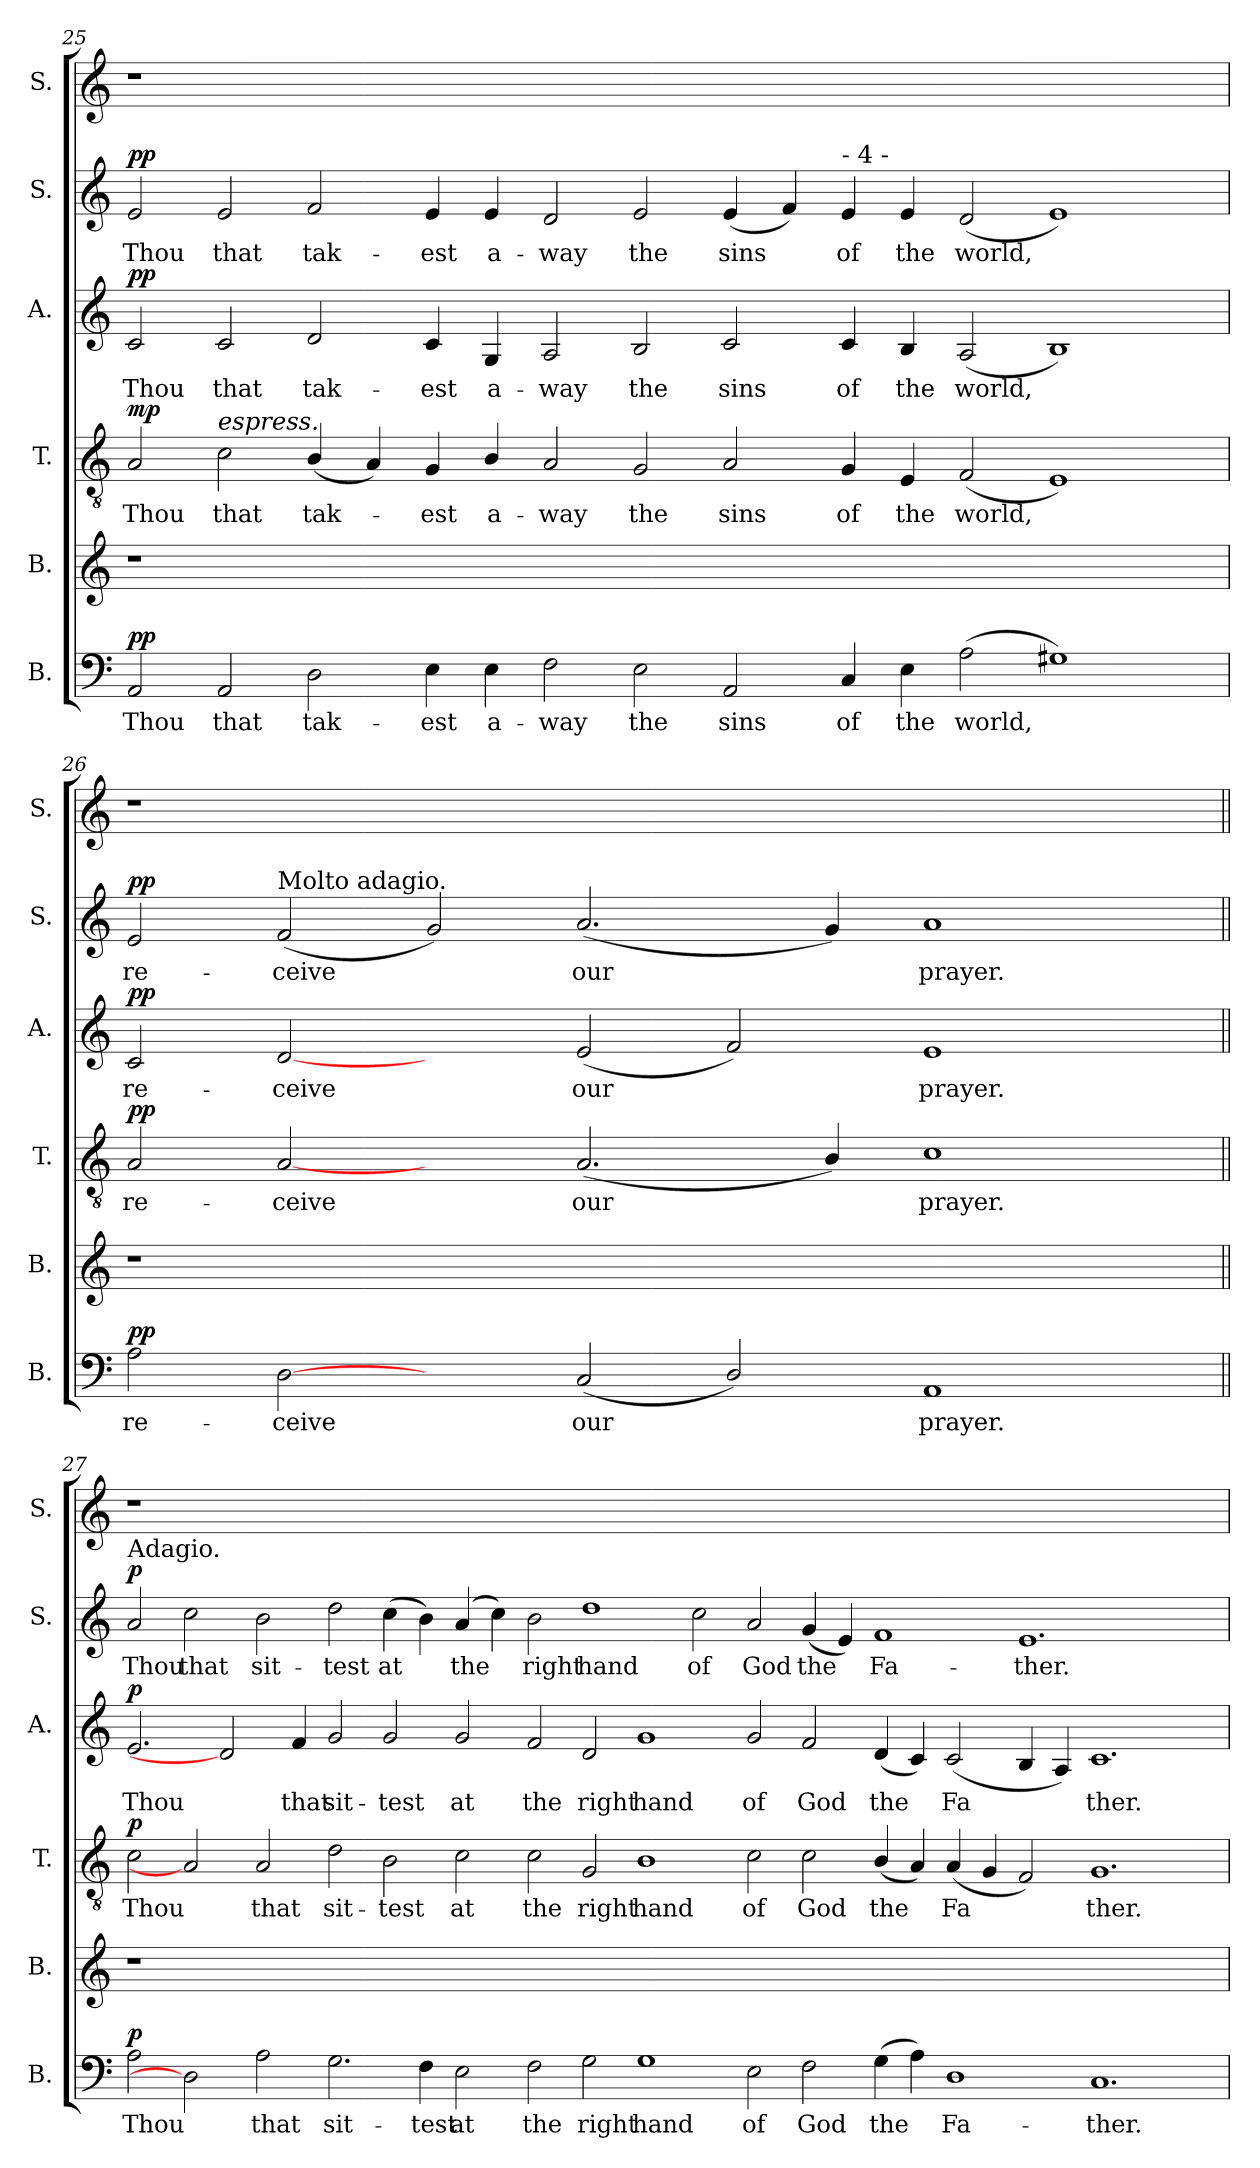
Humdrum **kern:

**kern	**text	**dynam	**kern	**kern	**text	**dynam	**kern	**text	**dynam	**kern	**text	**dynam	**kern
*part6	*part6	*part6	*part5	*part4	*part4	*part4	*part3	*part3	*part3	*part2	*part2	*part2	*part1
*staff6	*staff6	*staff6	*staff5	*staff4	*staff4	*staff4	*staff3	*staff3	*staff3	*staff2	*staff2	*staff2	*staff1
*I"B.	*	*	*I"B.	*I"T.	*	*	*I"A.	*	*	*I"S.	*	*	*I"S.
*I'B.	*	*	*I'B.	*I'T.	*	*	*I'A.	*	*	*I'S.	*	*	*I'S.
!!LO:PB:g=z
*clefF4	*	*	*clefG2	*clefGv2	*	*	*clefG2	*	*	*clefG2	*	*	*clefG2
*k[]	*	*	*k[]	*k[]	*	*	*k[]	*	*	*k[]	*	*	*k[]
=25	=25	=25	=25	=25	=25	=25	=25	=25	=25	=25	=25	=25	=25
!	!LO:LY:b	!LO:DY:b	!	!	!LO:LY:b	!LO:DY:b	!	!LO:LY:b	!LO:DY:b	!	!LO:LY:b	!LO:DY:b	!
2AA/	Thou	pp	1r	2A/	Thou	mp	2c/	Thou	pp	2e/	Thou	pp	1r
!	!	!	!	!LO:TX:a:i:t=espress.	!	!	!	!	!	!	!	!	!
!	!LO:LY:b	!	!	!	!LO:LY:b	!	!	!LO:LY:b	!	!	!LO:LY:b	!	!
2AA/	that	.	.	2c\	that	.	2c/	that	.	2e/	that	.	.
!	!LO:LY:b	!	!	!	!LO:LY:b	!	!	!LO:LY:b	!	!	!LO:LY:b	!	!
2D\	tak-	.	00ryy	(<4B/	tak-	.	2d/	tak-	.	2f/	tak-	.	00ryy
.	.	.	.	4A/)	.	.	.	.	.	.	.	.	.
!	!LO:LY:b	!	!	!	!LO:LY:b	!	!	!LO:LY:b	!	!	!LO:LY:b	!	!
4E\	-est	.	.	4G/	-est	.	4c/	-est	.	4e/	-est	.	.
!	!LO:LY:b	!	!	!	!LO:LY:b	!	!	!LO:LY:b	!	!	!LO:LY:b	!	!
4E\	a-	.	.	4B/	a-	.	4G/	a-	.	4e/	a-	.	.
!	!LO:LY:b	!	!	!	!LO:LY:b	!	!	!LO:LY:b	!	!	!LO:LY:b	!	!
2F\	-way	.	.	2A/	-way	.	2A/	-way	.	2d/	-way	.	.
!	!LO:LY:b	!	!	!	!LO:LY:b	!	!	!LO:LY:b	!	!	!LO:LY:b	!	!
2E\	the	.	.	2G/	the	.	2B/	the	.	2e/	the	.	.
!	!LO:LY:b	!	!	!	!LO:LY:b	!	!	!LO:LY:b	!	!	!LO:LY:b	!	!
2AA/	sins	.	.	2A/	sins	.	2c/	sins	.	(<4e/	sins	.	.
.	.	.	.	.	.	.	.	.	.	4f/)	.	.	.
!	!	!	!	!	!	!	!	!	!	!LO:TX:a:t=- 4 -	!	!	!
!	!LO:LY:b	!	!	!	!LO:LY:b	!	!	!LO:LY:b	!	!	!LO:LY:b	!	!
4C/	of	.	.	4G/	of	.	4c/	of	.	4e/	of	.	.
!	!LO:LY:b	!	!	!	!LO:LY:b	!	!	!LO:LY:b	!	!	!LO:LY:b	!	!
4E\	the	.	.	4E/	the	.	4B/	the	.	4e/	the	.	.
!	!LO:LY:b	!	!	!	!LO:LY:b	!	!	!LO:LY:b	!	!	!LO:LY:b	!	!
(>2A\	world,	.	.	(<2F/	world,	.	(<2A/	world,	.	(<2d/	world,	.	.
1G#X)	.	.	.	1E)	.	.	1B)	.	.	1e)	.	.	.
.	.	.	2ryy	.	.	.	.	.	.	.	.	.	2ryy
!!LO:PB:g=z
=26	=26	=26	=26	=26	=26	=26	=26	=26	=26	=26	=26	=26	=26
!	!LO:LY:b	!LO:DY:b	!	!	!LO:LY:b	!LO:DY:b	!	!LO:LY:b	!LO:DY:b	!	!LO:LY:b	!LO:DY:b	!
2A\	re-	pp	1r	2A/	re-	pp	2c/	re-	pp	2e/	re-	pp	1r
!	!	!	!	!	!	!	!	!	!	!LO:TX:a:t=Molto adagio.	!	!	!
!	!LO:LY:b	!	!	!	!LO:LY:b	!	!	!LO:LY:b	!	!	!LO:LY:b	!	!
[2D	-ceive	.	.	[2A	-ceive	.	[2d	-ceive	.	(<2f/	-ceive	.	.
2ryy	.	.	0ryy	2ryy	.	.	2ryy	.	.	2g/)	.	.	0ryy
!	!LO:LY:b	!	!	!	!LO:LY:b	!	!	!LO:LY:b	!	!	!LO:LY:b	!	!
(<2C/	our	.	.	(<2.A/	our	.	(<2e/	our	.	(<2.a/	our	.	.
2D/)	.	.	.	.	.	.	2f/)	.	.	.	.	.	.
.	.	.	.	4B/)	.	.	.	.	.	4g/)	.	.	.
!	!LO:LY:b	!	!	!	!LO:LY:b	!	!	!LO:LY:b	!	!	!LO:LY:b	!	!
1AA	prayer.	.	.	1c	prayer.	.	1e	prayer.	.	1a	prayer.	.	.
.	.	.	2ryy	.	.	.	.	.	.	.	.	.	2ryy
!!LO:PB:g=z
=27||	=27||	=27||	=27||	=27||	=27||	=27||	=27||	=27||	=27||	=27||	=27||	=27||	=27||
!	!	!	!	!	!	!	!	!	!	!LO:TX:a:t=Adagio.	!	!	!
!	!LO:LY:b	!LO:DY:b	!	!	!LO:LY:b	!LO:DY:b	!	!LO:LY:b	!LO:DY:b	!	!LO:LY:b	!LO:DY:b	!
2A\	Thou	p	1r	2c\	Thou	p	2.e/	Thou	p	2a/	Thou	p	1r
!	!	!	!	!	!	!	!	!	!	!	!LO:LY:b	!	!
2D]	.	.	.	2A]	.	.	.	.	.	2cc\	that	.	.
.	.	.	.	.	.	.	2d]	.	.	.	.	.	.
!	!LO:LY:b	!	!	!	!LO:LY:b	!	!	!	!	!	!LO:LY:b	!	!
2A\	that	.	000ryy	2A/	that	.	.	.	.	2b\	sit-	.	000ryy
!	!	!	!	!	!	!	!	!LO:LY:b	!	!	!	!	!
.	.	.	.	.	.	.	4f/	that	.	.	.	.	.
!	!LO:LY:b	!	!	!	!LO:LY:b	!	!	!LO:LY:b	!	!	!LO:LY:b	!	!
2.G\	sit-	.	.	2d\	sit-	.	2g/	sit-	.	2dd\	-test	.	.
!	!	!	!	!	!LO:LY:b	!	!	!LO:LY:b	!	!	!LO:LY:b	!	!
.	.	.	.	2B\	-test	.	2g/	-test	.	(>4cc\	at	.	.
!	!LO:LY:b	!	!	!	!	!	!	!	!	!	!	!	!
4F\	-test	.	.	.	.	.	.	.	.	4b\)	.	.	.
!	!LO:LY:b	!	!	!	!LO:LY:b	!	!	!LO:LY:b	!	!	!LO:LY:b	!	!
2E\	at	.	.	2c\	at	.	2g/	at	.	(>4a/	the	.	.
.	.	.	.	.	.	.	.	.	.	4cc\)	.	.	.
!	!LO:LY:b	!	!	!	!LO:LY:b	!	!	!LO:LY:b	!	!	!LO:LY:b	!	!
2F\	the	.	.	2c\	the	.	2f/	the	.	2b\	right	.	.
!	!LO:LY:b	!	!	!	!LO:LY:b	!	!	!LO:LY:b	!	!	!LO:LY:b	!	!
2G\	right	.	.	2G/	right	.	2d/	right	.	1dd	hand	.	.
!	!LO:LY:b	!	!	!	!LO:LY:b	!	!	!LO:LY:b	!	!	!	!	!
1G	hand	.	.	1B	hand	.	1g	hand	.	.	.	.	.
!	!	!	!	!	!	!	!	!	!	!	!LO:LY:b	!	!
.	.	.	.	.	.	.	.	.	.	2cc\	of	.	.
!	!LO:LY:b	!	!	!	!LO:LY:b	!	!	!LO:LY:b	!	!	!LO:LY:b	!	!
2E\	of	.	.	2c\	of	.	2g/	of	.	2a/	God	.	.
!	!LO:LY:b	!	!	!	!LO:LY:b	!	!	!LO:LY:b	!	!	!LO:LY:b	!	!
2F\	God	.	.	2c\	God	.	2f/	God	.	(<4g/	the	.	.
.	.	.	.	.	.	.	.	.	.	4e/)	.	.	.
!	!LO:LY:b	!	!	!	!LO:LY:b	!	!	!LO:LY:b	!	!	!LO:LY:b	!	!
(>4G\	the	.	.	(<4B/	the	.	(<4d/	the	.	1f	Fa-	.	.
4A\)	.	.	.	4A/)	.	.	4c/)	.	.	.	.	.	.
!	!LO:LY:b	!	!	!	!LO:LY:b	!	!	!LO:LY:b	!	!	!	!	!
1D	Fa-	.	.	(<4A/	Fa	.	(<2c/	Fa	.	.	.	.	.
.	.	.	.	4G/	.	.	.	.	.	.	.	.	.
!	!	!	!	!	!	!	!	!	!	!	!LO:LY:b	!	!
.	.	.	.	2F/)	.	.	4B/	.	.	1.e	-ther.	.	.
.	.	.	.	.	.	.	4A/)	.	.	.	.	.	.
!	!LO:LY:b	!	!	!	!LO:LY:b	!	!	!LO:LY:b	!	!	!	!	!
1.C	-ther.	.	.	1.G	ther.	.	1.c	ther.	.	.	.	.	.
.	.	.	.	.	.	.	.	.	.	2ryy	.	.	.
=	=	=	=	=	=	=	=	=	=	=	=	=	=
*-	*-	*-	*-	*-	*-	*-	*-	*-	*-	*-	*-	*-	*-
